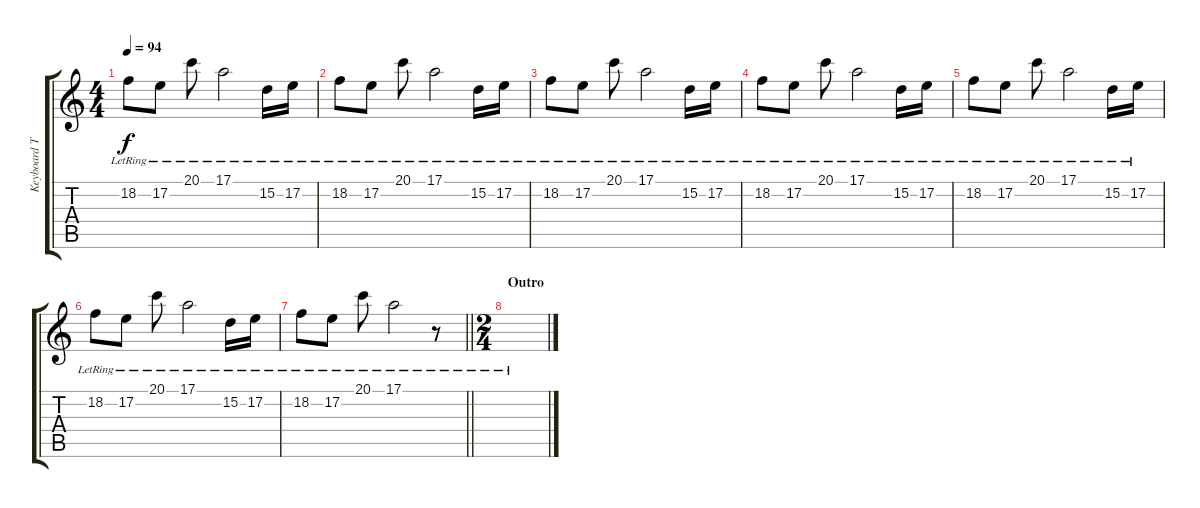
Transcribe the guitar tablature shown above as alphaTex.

\track ("Keyboard Treble (Ahmed)" "Keyboard T") {instrument electricgrandpiano}
\staff {score tabs}
\tuning (E4 B3 G3 D3 A2 D2) {hide}
\ts (4 4)
\tempo 94
\clef g2
\ks c
18.2{lr}.8{dy f} 17.2{lr}.8 20.1{lr}.8 17.1{lr}.2 15.2{lr}.16 17.2{lr}.16 |
18.2{lr}.8 17.2{lr}.8 20.1{lr}.8 17.1{lr}.2 15.2{lr}.16 17.2{lr}.16 |
18.2{lr}.8 17.2{lr}.8 20.1{lr}.8 17.1{lr}.2 15.2{lr}.16 17.2{lr}.16 |
18.2{lr}.8 17.2{lr}.8 20.1{lr}.8 17.1{lr}.2 15.2{lr}.16 17.2{lr}.16 |
18.2{lr}.8 17.2{lr}.8 20.1{lr}.8 17.1{lr}.2 15.2{lr}.16 17.2{lr}.16 |
18.2{lr}.8 17.2{lr}.8 20.1{lr}.8 17.1{lr}.2 15.2{lr}.16 17.2{lr}.16 |
\barLineRight lightlight
18.2{lr}.8 17.2{lr}.8 20.1{lr}.8 17.1{lr}.2 r.8 |
\ts (2 4)
\section ("" "Outro")
